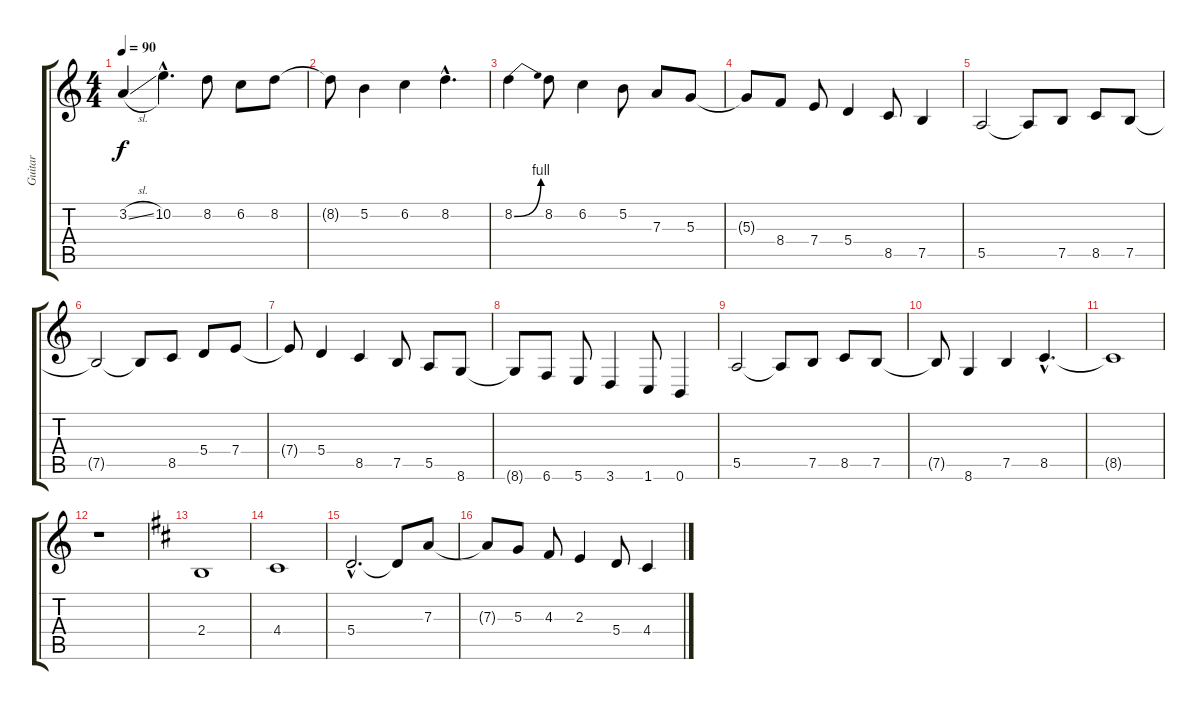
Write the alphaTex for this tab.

\track ("Guitar" "Guitar") {instrument overdrivenguitar}
\staff {score tabs}
\tuning (B3 Gb3 D3 A2 E2 B1) {hide}
\ts (4 4)
\tempo 90
\clef g2
\ks aminor
3.2{sl}.4{dy f} 10.2{hac}.4{d} 8.2.8 6.2.8 8.2.8 |
8.2{t}.8 5.2.4 6.2.4 8.2{hac}.4{d} |
8.2{be (bend 0 0 60 4)}.4 8.2.8 6.2.4 5.2.8 7.3.8 5.3.8 |
5.3{t}.8 8.4.8 7.4.8 5.4.4 8.5.8 7.5.4 |
5.5.2 5.5{t}.8 7.5.8 8.5.8 7.5.8 |
7.5{t}.2 7.5{t}.8 8.5.8 5.4.8 7.4.8 |
7.4{t}.8 5.4.4 8.5.4 7.5.8 5.5.8 8.6.8 |
8.6{t}.8 6.6.8 5.6.8 3.6.4 1.6.8 0.6.4 |
5.5.2 5.5{t}.8 7.5.8 8.5.8 7.5.8 |
7.5{t}.8 8.6.4 7.5.4 8.5{hac}.4{d} |
8.5{t}.1 |
r.1 |
\ks bminor
2.4.1 |
4.4.1 |
5.4{hac}.2{d} 5.4{t}.8 7.3.8 |
7.3{t}.8 5.3.8 4.3.8 2.3.4 5.4.8 4.4.4
